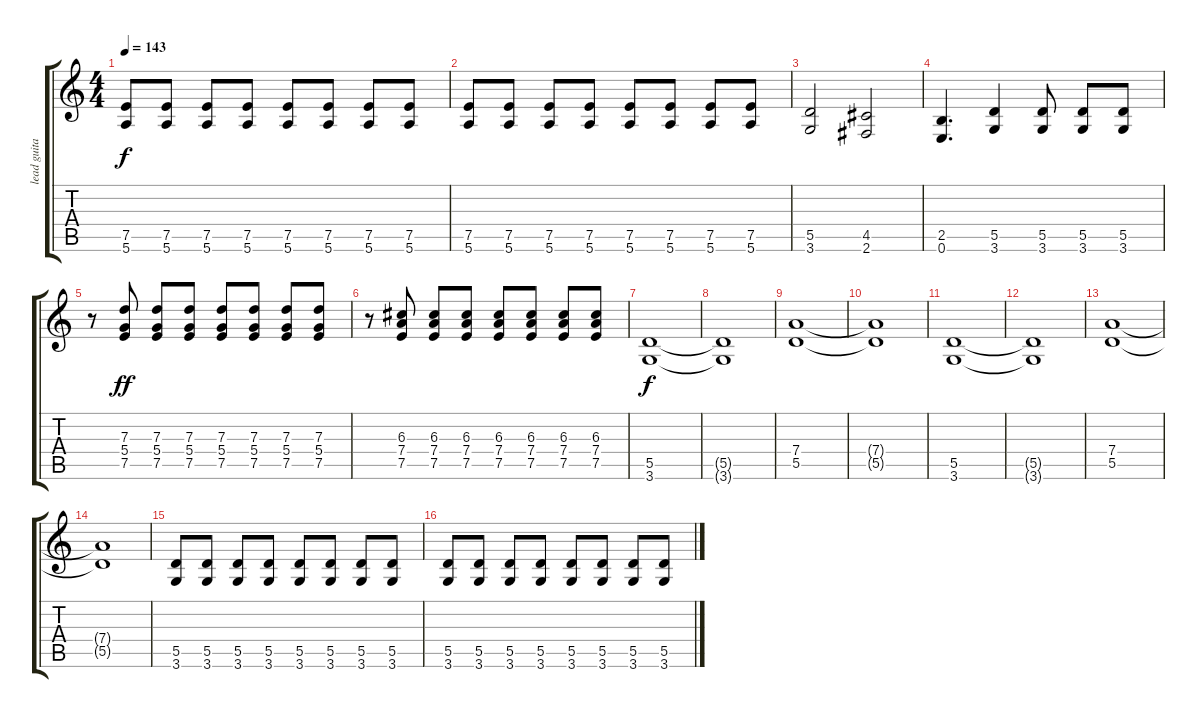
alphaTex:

\track ("lead guitar" "lead guita") {instrument overdrivenguitar}
\staff {score tabs}
\tuning (E4 B3 G3 D3 A2 E2) {hide}
\ts (4 4)
\tempo 143
\clef g2
\ks c
(7.5 5.6).8{dy f} (7.5 5.6).8 (7.5 5.6).8 (7.5 5.6).8 (7.5 5.6).8 (7.5 5.6).8 (7.5 5.6).8 (7.5 5.6).8 |
(7.5 5.6).8 (7.5 5.6).8 (7.5 5.6).8 (7.5 5.6).8 (7.5 5.6).8 (7.5 5.6).8 (7.5 5.6).8 (7.5 5.6).8 |
(5.5 3.6).2 (4.5 2.6).2 |
(2.5 0.6).4{d} (5.5 3.6).4 (5.5 3.6).8 (5.5 3.6).8 (5.5 3.6).8 |
r.8 (7.3 5.4 7.5).8{dy ff} (7.3 5.4 7.5).8 (7.3 5.4 7.5).8 (7.3 5.4 7.5).8 (7.3 5.4 7.5).8 (7.3 5.4 7.5).8 (7.3 5.4 7.5).8 |
r.8 (6.3 7.4 7.5).8 (6.3 7.4 7.5).8 (6.3 7.4 7.5).8 (6.3 7.4 7.5).8 (6.3 7.4 7.5).8 (6.3 7.4 7.5).8 (6.3 7.4 7.5).8 |
(5.5 3.6).1{dy f} |
(5.5{t} 3.6{t}).1 |
(7.4 5.5).1 |
(7.4{t} 5.5{t}).1 |
(5.5 3.6).1 |
(5.5{t} 3.6{t}).1 |
(7.4 5.5).1 |
(7.4{t} 5.5{t}).1 |
(5.5 3.6).8 (5.5 3.6).8 (5.5 3.6).8 (5.5 3.6).8 (5.5 3.6).8 (5.5 3.6).8 (5.5 3.6).8 (5.5 3.6).8 |
(5.5 3.6).8 (5.5 3.6).8 (5.5 3.6).8 (5.5 3.6).8 (5.5 3.6).8 (5.5 3.6).8 (5.5 3.6).8 (5.5 3.6).8
